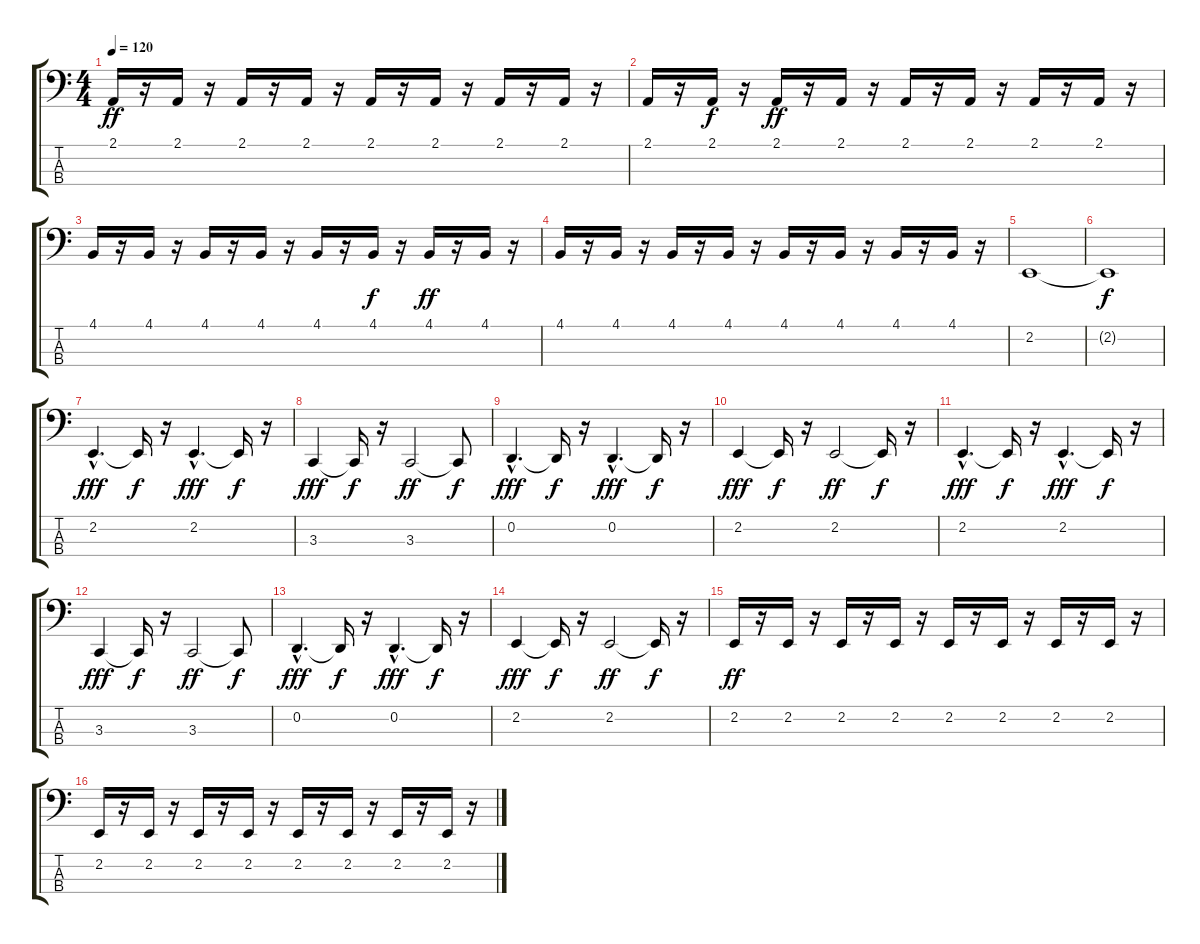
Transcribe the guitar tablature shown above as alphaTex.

\track "" {instrument lead2sawtooth}
\staff {score tabs}
\tuning (G2 D2 A1 E1) {hide}
\ts (4 4)
\tempo 120
\clef f4
\ks c
2.1.16{dy ff} r.16 2.1.16 r.16 2.1.16 r.16 2.1.16 r.16 2.1.16 r.16 2.1.16 r.16 2.1.16 r.16 2.1.16 r.16 |
2.1.16 r.16 2.1.16{dy f} r.16 2.1.16{dy ff} r.16 2.1.16 r.16 2.1.16 r.16 2.1.16 r.16 2.1.16 r.16 2.1.16 r.16 |
4.1.16 r.16 4.1.16 r.16 4.1.16 r.16 4.1.16 r.16 4.1.16 r.16 4.1.16{dy f} r.16 4.1.16{dy ff} r.16 4.1.16 r.16 |
4.1.16 r.16 4.1.16 r.16 4.1.16 r.16 4.1.16 r.16 4.1.16 r.16 4.1.16 r.16 4.1.16 r.16 4.1.16 r.16 |
2.2.1 |
2.2{t}.1{dy f} |
2.2{hac}.4{d dy fff} 2.2{t}.16{dy f} r.16 2.2{hac}.4{d dy fff} 2.2{t}.16{dy f} r.16 |
3.3.4{dy fff} 3.3{t}.16{dy f} r.16 3.3.2{dy ff} 3.3{t}.8{dy f} |
0.2{hac}.4{d dy fff} 0.2{t}.16{dy f} r.16 0.2{hac}.4{d dy fff} 0.2{t}.16{dy f} r.16 |
2.2.4{dy fff} 2.2{t}.16{dy f} r.16 2.2.2{dy ff} 2.2{t}.16{dy f} r.16 |
2.2{hac}.4{d dy fff} 2.2{t}.16{dy f} r.16 2.2{hac}.4{d dy fff} 2.2{t}.16{dy f} r.16 |
3.3.4{dy fff} 3.3{t}.16{dy f} r.16 3.3.2{dy ff} 3.3{t}.8{dy f} |
0.2{hac}.4{d dy fff} 0.2{t}.16{dy f} r.16 0.2{hac}.4{d dy fff} 0.2{t}.16{dy f} r.16 |
2.2.4{dy fff} 2.2{t}.16{dy f} r.16 2.2.2{dy ff} 2.2{t}.16{dy f} r.16 |
2.2.16{dy ff} r.16 2.2.16 r.16 2.2.16 r.16 2.2.16 r.16 2.2.16 r.16 2.2.16 r.16 2.2.16 r.16 2.2.16 r.16 |
2.2.16 r.16 2.2.16 r.16 2.2.16 r.16 2.2.16 r.16 2.2.16 r.16 2.2.16 r.16 2.2.16 r.16 2.2.16 r.16
